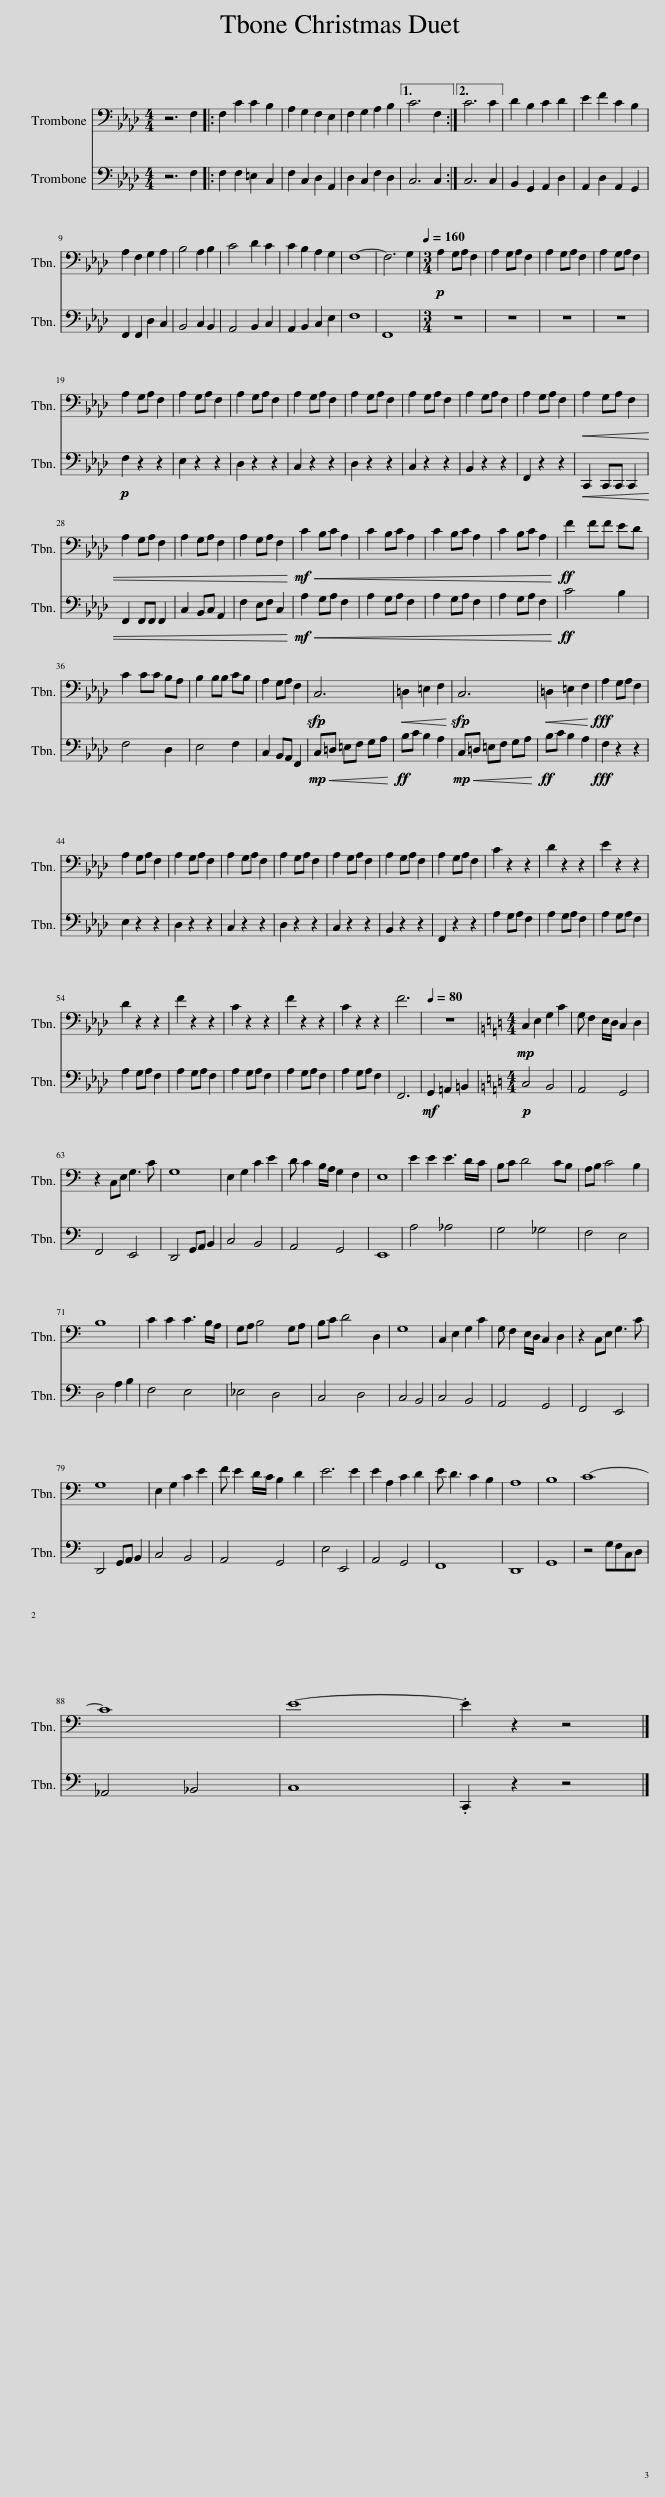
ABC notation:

X:1
%%score 1 2
L:1/8
M:4/4
I:linebreak $
K:Ab
V:1 bass
V:2 bass
V:1
 z6 F,2 |: F,2 C2 C2 B,2 | A,2 G,2 F,2 E,2 | F,2 G,2 A,2 B,2 |1 C6 F,2 :|2 %5
 C6 C2 || D2 B,2 C2 D2 | E2 F2 C2 B,2 |$ A,2 F,2 G,2 A,2 | B,4 A,2 B,2 | %10
 C4 D2 C2 | C2 B,2 A,2 G,2 | F,8- | F,6 G,2 |[M:3/4][Q:1/4=160]!p! A,2 G,A, F,2 | %15
 A,2 G,A, F,2 | A,2 G,A, F,2 | A,2 G,A, F,2 |$ A,2 G,A, F,2 | A,2 G,A, F,2 | %20
 A,2 G,A, F,2 | A,2 G,A, F,2 | A,2 G,A, F,2 | A,2 G,A, F,2 | A,2 G,A, F,2 | %25
 A,2 G,A, F,2 |!<(! A,2 G,A, F,2 |$ A,2 G,A, F,2 | A,2 G,A, F,2 | A,2 G,A, F,2!<)! | %30
!mf!!<(! C2 B,C A,2 | C2 B,C A,2 | C2 B,C A,2 | C2 B,C A,2!<)! |!ff! F2 FF ED |$ %35
 C2 CC B,A, | B,2 B,B, CB, | A,2 G,A, F,2 | C,6 |!<(! =D,2 =E,2 F,2!<)! | %40
 C,6 |!<(! =D,2 =E,2 F,2!<)! |!fff! A,2 G,A, F,2 |$ A,2 G,A, F,2 | A,2 G,A, F,2 | %45
 A,2 G,A, F,2 | A,2 G,A, F,2 | A,2 G,A, F,2 | A,2 G,A, F,2 | A,2 G,A, F,2 | %50
 C2 z2 z2 | D2 z2 z2 | E2 z2 z2 |$ D2 z2 z2 | F2 z2 z2 | %55
 C2 z2 z2 | F2 z2 z2 | C2 z2 z2 | F6 |[Q:1/4=80] z6 | %60
[K:C][M:4/4]!mp! C,2 E,2 G,2 C2 | G, F,2 E,/D,/ C,2 D,2 |$ z2 C,E, G,3 C | G,8 | E,2 G,2 C2 E2 | %65
 D C2 B,/A,/ G,2 F,2 | E,8 | E2 E2 E3 D/C/ | B,C D4 CB, | A,B, C4 B,2 |$ %70
 B,8 | C2 C2 C3 B,/A,/ | G,A, B,4 G,A, | B,C D4 D,2 | G,8 | %75
 C,2 E,2 G,2 C2 | G, F,2 E,/D,/ C,2 D,2 | z2 C,E, G,3 C |$ G,8 | E,2 G,2 C2 E2 | %80
 F E2 D/C/ B,2 D2 | E6 E2 | E2 A,2 C2 D2 | E D3 C2 B,2 | A,8 | %85
 B,8 | C8- |$ C8 | E8- | .E2 z2 z4 |] %90
V:2
 z6 F,2 |: F,2 F,2 =E,2 C,2 | F,2 C,2 D,2 A,,2 | D,2 C,2 F,2 D,2 |1 C,6 C,2 :|2 %5
 C,6 C,2 || B,,2 G,,2 A,,2 D,2 | A,,2 D,2 A,,2 G,,2 |$ F,,2 F,,2 D,2 C,2 | B,,4 C,2 B,,2 | %10
 A,,4 B,,2 C,2 | A,,2 B,,2 C,2 E,2 | F,8 | F,,8 |[M:3/4] z6 | %15
 z6 | z6 | z6 |$!p! F,2 z2 z2 | E,2 z2 z2 | %20
 D,2 z2 z2 | C,2 z2 z2 | D,2 z2 z2 | C,2 z2 z2 | B,,2 z2 z2 | %25
 F,,2 z2 z2 |!<(! C,,2 C,,C,, C,,2 |$ F,,2 F,,F,, F,,2 | C,2 B,,C, A,,2 | F,2 E,F, C,2!<)! | %30
!mf!!<(! A,2 G,A, F,2 | A,2 G,A, F,2 | A,2 G,A, F,2 | A,2 G,A, F,2!<)! |!ff! C4 B,2 |$ %35
 F,4 D,2 | E,4 F,2 | C,2 B,,A,, F,,2 |!mp!!<(! C,=D, =E,F, G,A,!<)! |!ff! B,C B,2 A,2 | %40
!mp!!<(! C,=D, =E,F, G,A,!<)! |!ff! B,C B,2 A,2 |!fff! F,2 z2 z2 |$ E,2 z2 z2 | D,2 z2 z2 | %45
 C,2 z2 z2 | D,2 z2 z2 | C,2 z2 z2 | B,,2 z2 z2 | F,,2 z2 z2 | %50
 A,2 G,A, F,2 | A,2 G,A, F,2 | A,2 G,A, F,2 |$ A,2 G,A, F,2 | A,2 G,A, F,2 | %55
 A,2 G,A, F,2 | A,2 G,A, F,2 | A,2 G,A, F,2 | F,,6 |!mf! G,,2 =A,,2 =B,,2 | %60
[K:C][M:4/4]!p! C,4 B,,4 | A,,4 G,,4 |$ F,,4 E,,4 | D,,4 G,,A,, B,,2 | C,4 B,,4 | %65
 A,,4 G,,4 | E,,8 | A,4 _A,4 | G,4 _G,4 | F,4 E,4 |$ %70
 D,4 A,2 B,2 | F,4 E,4 | _E,4 D,4 | C,4 D,4 | C,4 B,,4 | %75
 C,4 B,,4 | A,,4 G,,4 | F,,4 E,,4 |$ D,,4 G,,A,, B,,2 | C,4 B,,4 | %80
 A,,4 G,,4 | E,4 E,,4 | A,,4 G,,4 | F,,8 | D,,8 | %85
 G,,8 | z4 G,F,C,D, |$ _A,,4 _B,,4 | C,8 | .C,,2 z2 z4 |] %90
